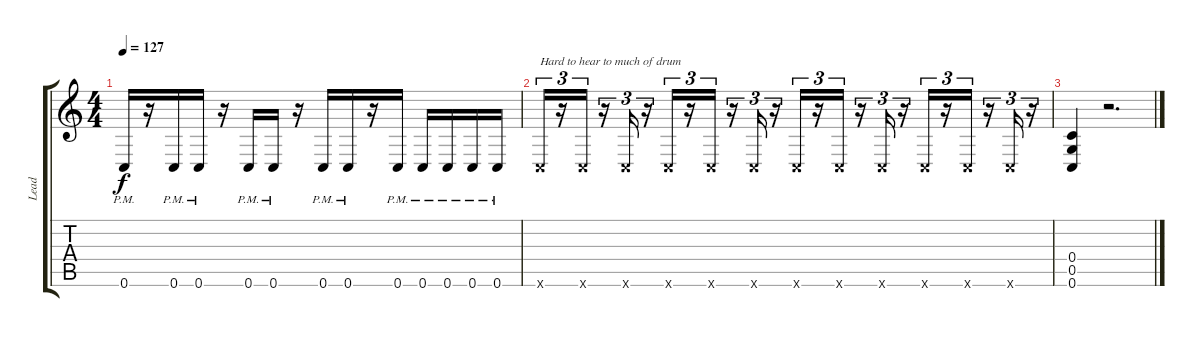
\track ("Lead" "Lead") {instrument distortionguitar}
\staff {score tabs}
\tuning (D4 A3 F3 C3 G2 C2) {hide}
\ts (4 4)
\tempo 127
\clef g2
\ks c
0.6{pm}.16{dy f} r.16 0.6{pm}.16 0.6{pm}.16 r.16 0.6{pm}.16 0.6{pm}.16 r.16 0.6{pm}.16 0.6{pm}.16 r.16 0.6{pm}.16 0.6{pm}.16 0.6{pm}.16 0.6{pm}.16 0.6{pm}.16 |
0.6{x}.16{tu (3 2) txt "Hard to hear to much of drum"} r.16{tu (3 2)} 0.6{x}.16{tu (3 2)} r.16{tu (3 2)} 0.6{x}.16{tu (3 2)} r.16{tu (3 2)} 0.6{x}.16{tu (3 2)} r.16{tu (3 2)} 0.6{x}.16{tu (3 2)} r.16{tu (3 2)} 0.6{x}.16{tu (3 2)} r.16{tu (3 2)} 0.6{x}.16{tu (3 2)} r.16{tu (3 2)} 0.6{x}.16{tu (3 2)} r.16{tu (3 2)} 0.6{x}.16{tu (3 2)} r.16{tu (3 2)} 0.6{x}.16{tu (3 2)} r.16{tu (3 2)} 0.6{x}.16{tu (3 2)} r.16{tu (3 2)} 0.6{x}.16{tu (3 2)} r.16{tu (3 2)} |
(0.4 0.5 0.6).4 r.2{d}
